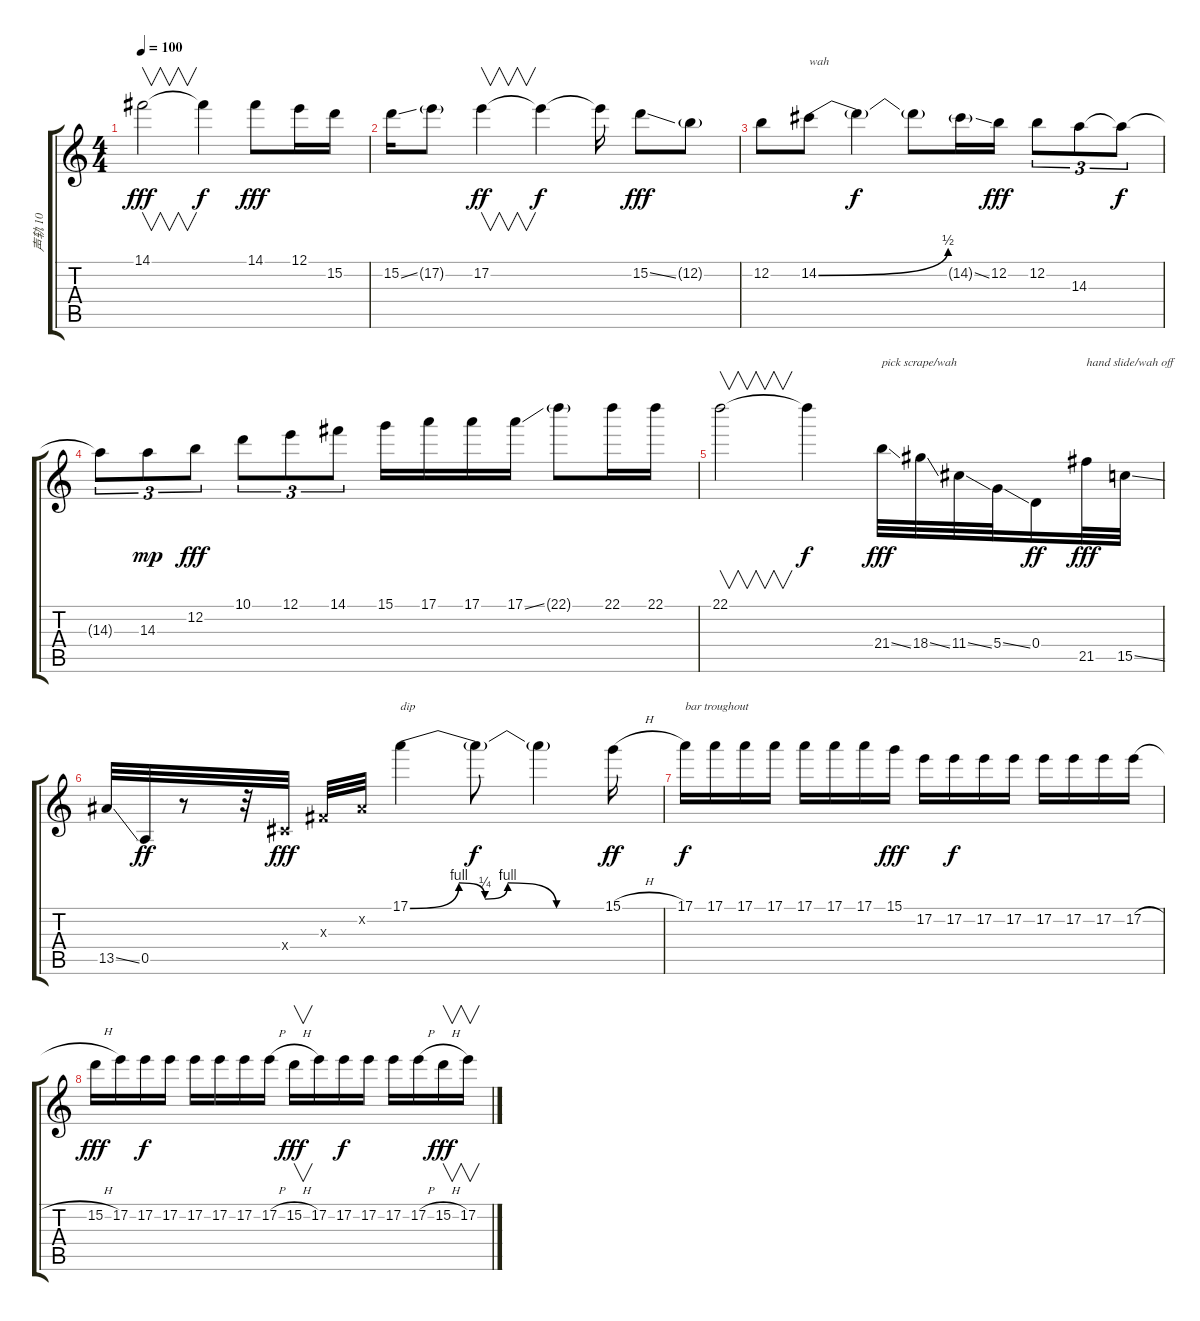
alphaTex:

\track ("声轨 10" "声轨 10") {instrument distortionguitar}
\staff {score tabs}
\tuning (E4 B3 G3 D3 A2 E2) {hide}
\ts (4 4)
\tempo 100
\clef g2
\ks c
14.1.2{v dy fff} 14.1{t}.4{dy f} 14.1.8{dy fff} 12.1.16 15.2.16 |
15.2{ss}.16 17.2{g}.8 17.2.4{v dy ff} 17.2{t}.4{dy f} 17.2{t}.16 15.2{ss}.8{dy fff} 12.2{g}.8 |
12.2.8 14.2{be (bend 0 0 60 2)}.8{txt "wah"} 14.2{t}.4{dy f} 14.2{t}.8 14.2{ss g}.16 12.2.16{dy fff} 12.2.8{tu (3 2)} 14.3.8{tu (3 2)} 14.3{t}.8{tu (3 2) dy f} |
14.3{t}.8{tu (3 2)} 14.3.8{tu (3 2) dy mp} 12.2.8{tu (3 2) dy fff} 10.1.8{tu (3 2)} 12.1.8{tu (3 2)} 14.1.8{tu (3 2)} 15.1.16 17.1.16 17.1.16 17.1{ss}.16 22.1{g}.8 22.1.16 22.1.16 |
22.1.2{v} 22.1{t}.4{dy f} 21.4{ss}.32{txt "pick scrape/wah" dy fff} 18.4{ss}.32 11.4{ss}.32 5.4{ss}.32 0.4.16{dy ff} 21.5.32{txt "hand slide/wah off" dy fff} 15.5{ss}.32 |
13.5{ss}.32 0.5.32{dy ff} r.8 r.32 -1.4{x}.32{dy fff} -1.3{x}.32 -1.2{x}.32 17.1{be (custom 0 0 15 4 23 1 30 4 45 0 60 0)}.4{txt "dip" volume 0} 17.1{t}.8{dy f} 17.1{t}.4 15.1{h}.16{dy ff volume 16} |
17.1.16{txt "bar troughout" dy f} 17.1.16 17.1.16 17.1.16 17.1.16 17.1.16 17.1.16 15.1.16{dy fff} 17.2.16 17.2.16{dy f} 17.2.16 17.2.16 17.2.16 17.2.16 17.2.16 17.2{h}.16 |
15.2{h}.16{dy fff} 17.2.16 17.2.16{dy f} 17.2.16 17.2.16 17.2.16 17.2.16 17.2{h}.16 15.2{h}.16{v dy fff} 17.2.16 17.2.16{dy f} 17.2.16 17.2.16 17.2{h}.16 15.2{h}.16{v dy fff} 17.2{h}.16{v}
